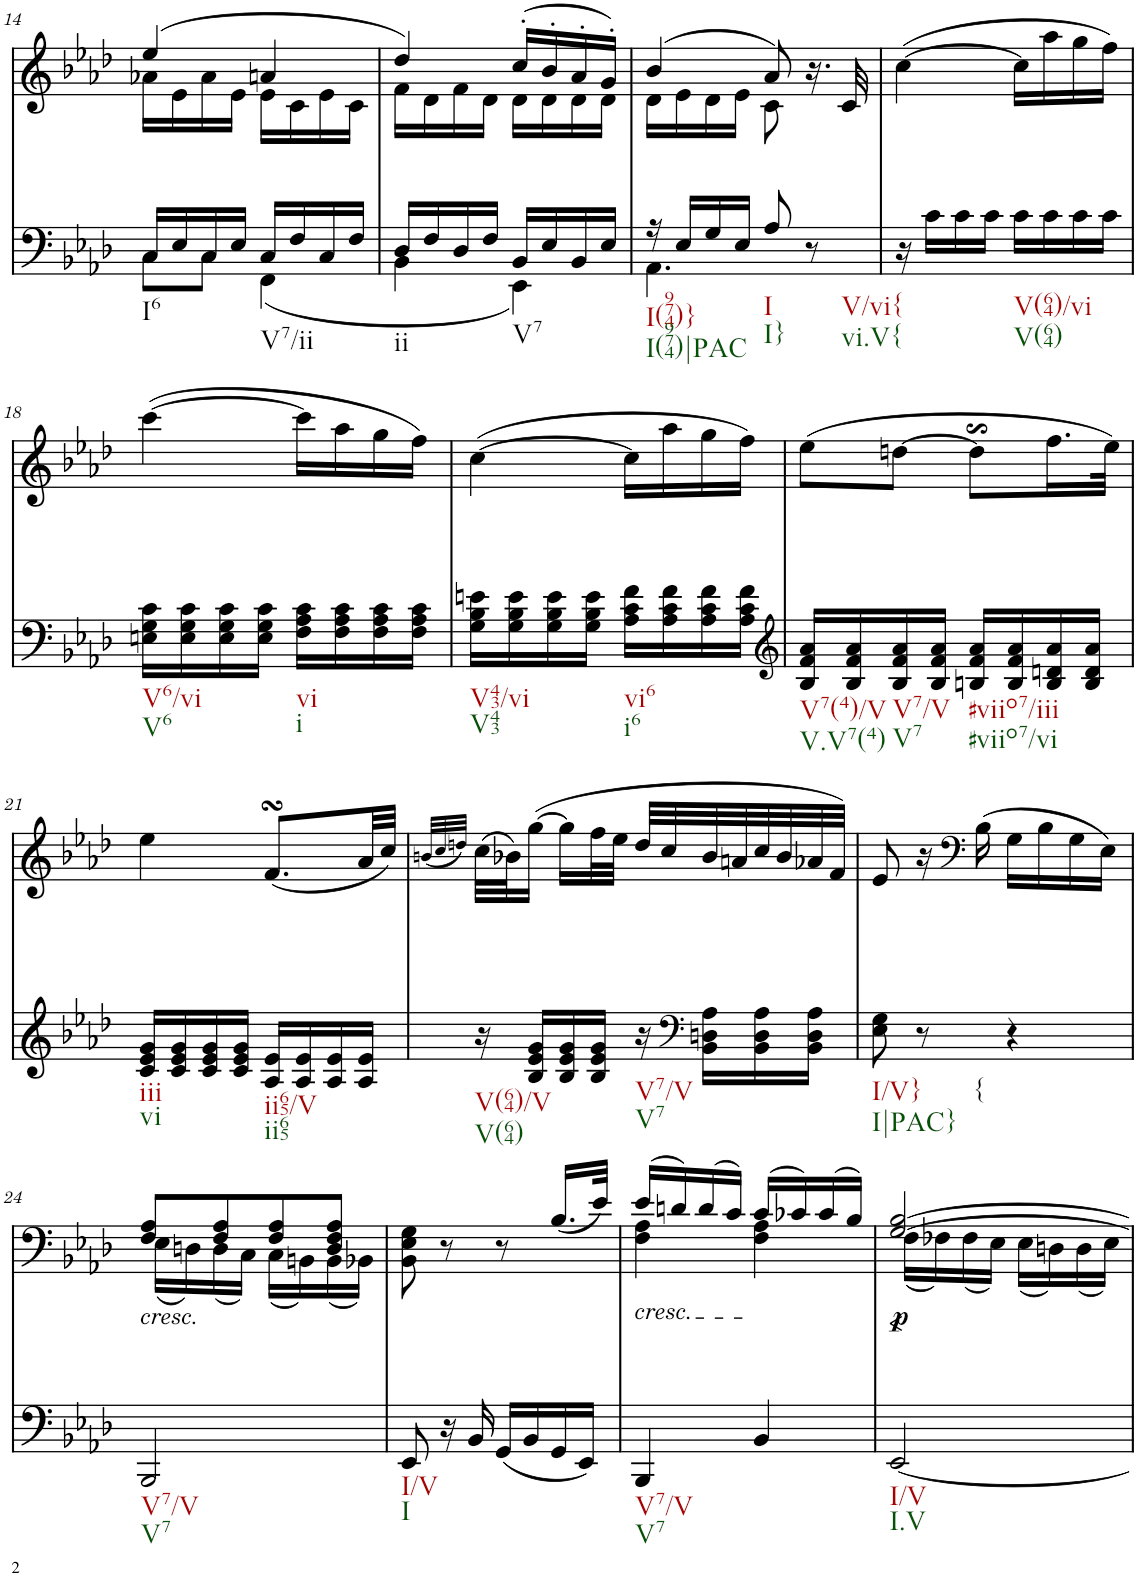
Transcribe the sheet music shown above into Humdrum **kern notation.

**kern	**kern	**text	**dynam
*part2	*part1	*part1	*part1
*staff2	*staff1	*staff1	*staff1
*I"piano	*I"piano	*	*
*I'Pno	*I'Pno	*	*
!!LO:PB:g=z
*clefF4	*clefG2	*	*
*k[b-e-a-d-]	*k[b-e-a-d-]	*	*
*A-:	*A-:	*	*
*M2/4	*M2/4	*	*
=14	=14	=14	=14
*^	*^	*	*
!LO:TX:b:t=I6	!	!	!	!	!
16C/LL	8C\L	(4ee-/	16a-X\LL	.	.
16E-/	.	.	16e-\	.	.
16C/	8C\J	.	16a-\	.	.
16E-/JJ	.	.	16e-\JJ	.	.
!LO:TX:b:t=V7/ii	!	!	!	!	!
16C/LL	(4FF\	4an/	16e-\LL	.	.
16F/	.	.	16c\	.	.
16C/	.	.	16e-\	.	.
16F/JJ	.	.	16c\JJ	.	.
=15	=15	=15	=15	=15	=15
!LO:TX:b:t=ii	!	!	!	!	!
16D-/LL	4BB-\	4dd-/)	16f\LL	.	.
16F/	.	.	16d-\	.	.
16D-/	.	.	16f\	.	.
16F/JJ	.	.	16d-\JJ	.	.
!LO:TX:b:t=V7	!	!	!	!	!
16BB-/LL	4EE-\)	(16cc'/LL	16d-\LL	.	.
16E-/	.	16b-'/	16d-\	.	.
16BB-/	.	16a-'/	16d-\	.	.
16E-/JJ	.	16g'/JJ)	16d-\JJ	.	.
=16	=16	=16	=16	=16	=16
!LO:TX:b:t=I(974)}	!	!	!	!	!
!LO:TX:b:t=I(974)|PAC	!	!	!	!	!
16r	4.AA-\	(4b-/	16d-\LL	.	.
16E-/LL	.	.	16e-\	.	.
16G/	.	.	16d-\	.	.
16E-/JJ	.	.	16e-\JJ	.	.
!LO:TX:b:t=I	!	!	!	!	!
!LO:TX:b:t=I}	!	!	!	!	!
8A-/	.	8a-/)	8c\	.	.
!LO:TX:b:t=V/vi{	!	!	!	!	!
!LO:TX:b:t=vi.V{	!	!	!	!	!
8r	8ryy	16.r	8ryy	.	.
.	.	32c/	.	.	.
*v	*v	*	*	*	*
*	*v	*v	*	*
=17	=17	=17	=17
16r	([4cc\	.	.
16c\LL	.	.	.
16c\	.	.	.
16c\JJ	.	.	.
!LO:TX:b:t=V(64)/vi	!	!	!
!LO:TX:b:t=V(64)	!	!	!
16c\LL	16cc\LL]	.	.
16c\	16aa-\	.	.
16c\	16gg\	.	.
16c\JJ	16ff\JJ)	.	.
!!LO:LB:g=z
=18	=18	=18	=18
!LO:TX:b:t=V6/vi	!	!	!
!LO:TX:b:t=V6	!	!	!
16En\ 16G\ 16c\LL	([4ccc\	.	.
16E\ 16G\ 16c\	.	.	.
16E\ 16G\ 16c\	.	.	.
16E\ 16G\ 16c\JJ	.	.	.
!LO:TX:b:t=vi	!	!	!
!LO:TX:b:t=i	!	!	!
16F\ 16A-\ 16c\LL	16ccc\LL]	.	.
16F\ 16A-\ 16c\	16aa-\	.	.
16F\ 16A-\ 16c\	16gg\	.	.
16F\ 16A-\ 16c\JJ	16ff\JJ)	.	.
=19	=19	=19	=19
!LO:TX:b:t=V43/vi	!	!	!
!LO:TX:b:t=V43	!	!	!
16G\ 16B-\ 16en\LL	([4cc\	.	.
16G\ 16B-\ 16e\	.	.	.
16G\ 16B-\ 16e\	.	.	.
16G\ 16B-\ 16e\JJ	.	.	.
!LO:TX:b:t=vi6	!	!	!
!LO:TX:b:t=i6	!	!	!
16A-\ 16c\ 16f\LL	16cc\LL]	.	.
16A-\ 16c\ 16f\	16aa-\	.	.
16A-\ 16c\ 16f\	16gg\	.	.
16A-\ 16c\ 16f\JJ	16ff\JJ)	.	.
=20	=20	=20	=20
*clefG2	*	*	*
!LO:TX:b:t=V7(4)/V	!	!	!
!LO:TX:b:t=V.V7(4)	!	!	!
16B-/ 16f/ 16a-/LL	(8ee-\L	.	.
16B-/ 16f/ 16a-/	.	.	.
!LO:TX:b:t=V7/V	!	!	!
!LO:TX:b:t=V7	!	!	!
16B-/ 16f/ 16a-/	[8ddn\J	.	.
16B-/ 16f/ 16a-/JJ	.	.	.
!LO:TX:b:t=#viio7/iii	!	!	!
!LO:TX:b:t=#viio7/vi	!	!	!
16Bn/ 16f/ 16a-/LL	8dds$sS\L]	.	.
16B/ 16f/ 16a-/	.	.	.
16B/ 16dn/ 16a-/	16.ff\L	.	.
16B/ 16d/ 16a-/JJ	.	.	.
.	32ee-\JJk)	.	.
!!LO:LB:g=z
=21	=21	=21	=21
!LO:TX:b:t=iii	!	!	!
!LO:TX:b:t=vi	!	!	!
16c/ 16e-/ 16g/LL	4ee-\	.	.
16c/ 16e-/ 16g/	.	.	.
16c/ 16e-/ 16g/	.	.	.
16c/ 16e-/ 16g/JJ	.	.	.
!LO:TX:b:t=ii65/V	!	!	!
!LO:TX:b:t=ii65	!	!	!
16A-/ 16e-/LL	(8.fsSSS/L	.	.
16A-/ 16e-/	.	.	.
16A-/ 16e-/	.	.	.
16A-/ 16e-/JJ	32a-/LL	.	.
.	32cc/JJJ)	.	.
=22	=22	=22	=22
.	(32qbn/LLL	.	.
.	32qcc/	.	.
.	32qddn/JJJ)	.	.
!LO:TX:b:t=V(64)/V	!	!	!
!LO:TX:b:t=V(64)	!	!	!
16r	(32cc\LLL	.	.
.	32b-X\J)	.	.
16B-/ 16e-/ 16g/LL	([16gg\JJ	.	.
16B-/ 16e-/ 16g/	16gg\LL]	.	.
16B-/ 16e-/ 16g/JJ	32ff\L	.	.
.	32ee-\JJJ	.	.
!LO:TX:b:t=V7/V	!	!	!
!LO:TX:b:t=V7	!	!	!
16r	32dd/LLL	.	.
.	32cc/	.	.
*clefF4	*	*	*
16BB-\ 16Dn\ 16A-\LL	32b-/	.	.
.	32an/	.	.
16BB-\ 16D\ 16A-\	32cc/	.	.
.	32b-/	.	.
16BB-\ 16D\ 16A-\JJ	32a-X/	.	.
.	32f/JJJ)	.	.
=23	=23	=23	=23
!LO:TX:b:t=I/V}	!	!	!
!LO:TX:b:t=I|PAC}	!	!	!
8E-\ 8G\	8e-/	.	.
!LO:TX:b:t={	!	!	!
8r	16r	.	.
*	*clefF4	*	*
.	(16B-\	.	.
4r	16G\LL	.	.
.	16B-\	.	.
.	16G\	.	.
.	16E-\JJ)	.	.
!!LO:LB:g=z
=24	=24	=24	=24
*	*^	*	*
!	!LO:TX:b:i:t=cresc.	!	!	!
!LO:TX:b:t=V7/V	!	!	!	!
!LO:TX:b:t=V7	!	!	!	!
!	!	!	!LO:LY:b	!
2BBB-/	8F/ 8A-/L	(16E-\LL	<	.
.	.	16Dn\)	.	.
.	8F/ 8A-/	(16D\	.	.
.	.	16C\JJ)	.	.
.	8F/ 8A-/	(16C\LL	.	.
.	.	16BBn\)	.	.
.	8D/ 8F/ 8A-/J	(16BB\	.	.
.	.	16BB-X\JJ)	.	.
=25	=25	=25	=25	=25
!LO:TX:b:t=I/V	!	!	!	!
!LO:TX:b:t=I	!	!	!	!
*	*v	*v	*	*
8EE-/	8BB-\ 8E-\ 8G\	.	.
16r	8r	.	.
16BB-/	.	.	.
(16GG/LL	8r	.	.
16BB-/	.	.	.
16GG/	(16.B-/LL	.	.
16EE-/JJ)	.	.	.
.	32e-/JJk)	.	.
=26	=26	=26	=26
*	*^	*	*
!	!LO:TX:b:i:t=cresc.	!	!	!
!LO:TX:b:t=V7/V	!	!	!	!
!LO:TX:b:t=V7	!	!	!	!
4BBB-/	(16e-/LL	4F\ 4A-\	.	.
.	16dn/)	.	.	.
.	(16d/	.	.	.
.	16c/JJ)	.	.	.
4BB-/	(16c/LL	4F\ 4A-\	.	.
.	16c-X/)	.	.	.
.	(16c-/	.	.	.
.	16B-/JJ)	.	.	.
=27	=27	=27	=27	=27
!LO:TX:b:t=I/V	!	!	!	!
!LO:TX:b:t=I.V	!	!	!	!
[2EE-/	[2G/ [2B-/	(16F\LL	.	.
!	!	!	!	!LO:DY:b
.	.	16F-X\)	.	p
.	.	(16F-\	.	.
.	.	16E-\JJ)	.	.
.	.	(16E-\LL	.	.
.	.	16Dn\)	.	.
.	.	(16D\	.	.
.	.	16E-\JJ)	.	.
*	*v	*v	*	*
=	=	=	=
*-	*-	*-	*-
